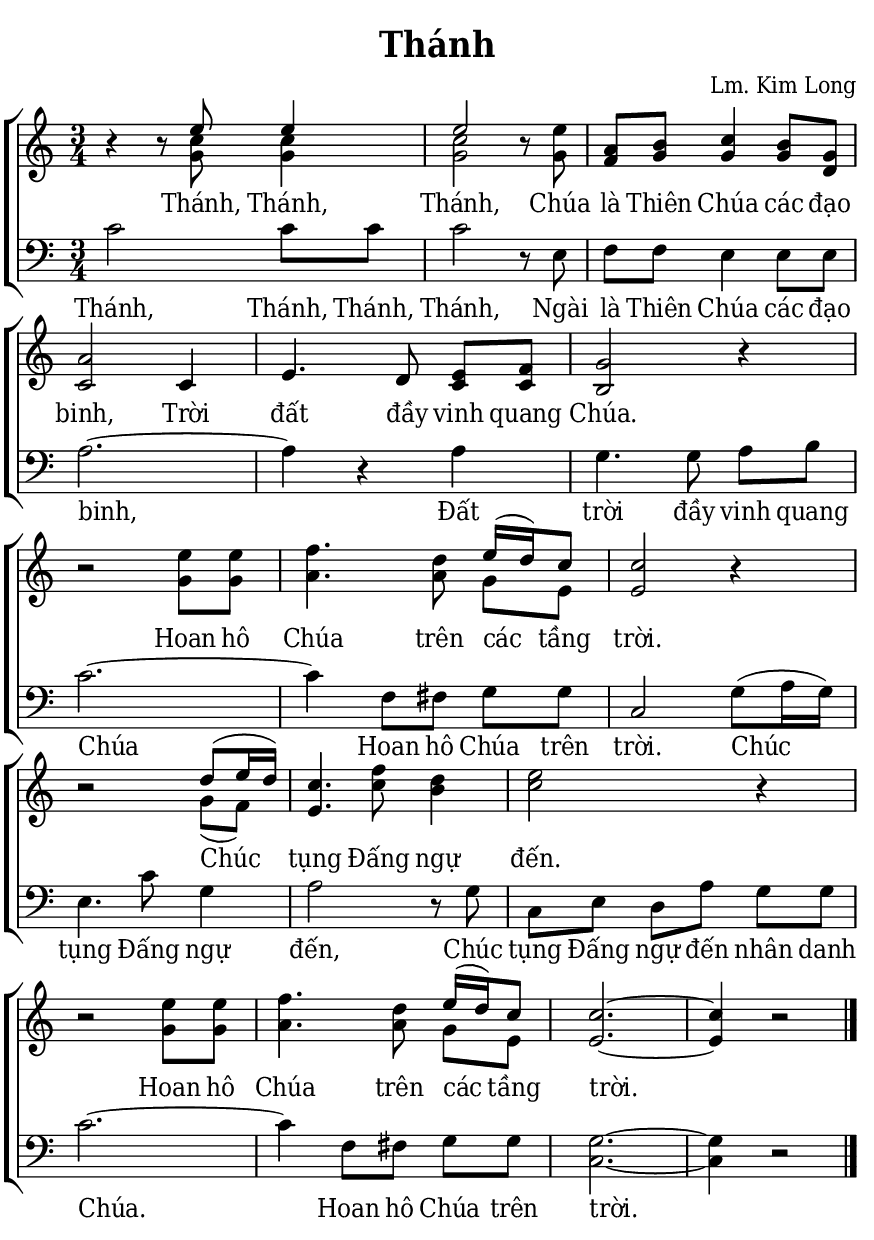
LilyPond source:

% Cài đặt chung
\version "2.22.1"
\include "english.ly"

\header {
  title = "Thánh"
  composer = "Lm. Kim Long"
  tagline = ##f
}

% Nhạc điệp khúc
nhacDiepKhucSop = \relative c'' {
  r4 r8 e e4 |
  e2 r8 e |
  a, b c4 b8 g |
  a2 c,4 |
  e4. d8 e f |
  g2 r4 |
  r2 e'8 e |
  f4. d8 e16 (d) c8 |
  c2 r4 |
  r2 d8 (e16 d) |
  c4. f8 d4 |
  e2 r4 |
  r2 e8 e |
  f4. d8 e16 (d) c8 |
  c2. ~ |
  c4 r2 \bar "|."
}

nhacDiepKhucAlto = \relative c'' {
  r4 r8 <c g> <c g>4 |
  <c g>2 r8 g |
  f g g4 g8 d |
  c2 c4 |
  e4. d8 c c |
  b2 r4 |
  r2 g'8 g |
  a4. a8 g [e] |
  e2 r4 |
  r2 g8 (f) |
  e4. c'8 b4 |
  c2 r4 |
  r2 g8 g |
  a4. a8 g [e] |
  e2. ~ |
  e4 r2
}

nhacDiepKhucBas = \relative c' {
  c2 c8 c |
  c2 r8 e, |
  f f e4 e8 e |
  a2. ~ |
  a4 r a |
  g4. g8 a b |
  c2. ~ |
  c4 f,8 fs g g |
  c,2 g'8 (a16 g) |
  e4. c'8 g4 |
  a2 r8 g |
  c, e d a' g g |
  c2. ~ |
  c4 f,8 fs g g |
  <g c,>2. ~ |
  <g c,>4 r2
}

% Lời điệp khúc
loiDiepKhucSop = \lyricmode {
  Thánh, Thánh, Thánh,
  Chúa là Thiên Chúa các đạo binh,
  Trời đất đầy vinh quang Chúa.
  Hoan hô Chúa trên các tầng trời.
  Chúc tụng Đấng ngự đến.
  Hoan hô Chúa trên các tầng trời.
}

loiDiepKhucBas = \lyricmode {
  Thánh, Thánh, Thánh, Thánh,
  Ngài là Thiên Chúa các đạo binh,
  Đất trời đầy vinh quang Chúa
  Hoan hô Chúa trên trời.
  Chúc tụng Đấng ngự đến,
  Chúc tụng Đấng ngự đến nhân danh Chúa.
  Hoan hô Chúa trên trời.
}

% Dàn trang
\paper {
  #(set-paper-size "a5")
  top-margin = 3\mm
  bottom-margin = 3\mm
  left-margin = 3\mm
  right-margin = 3\mm
  indent = #0
  #(define fonts
	 (make-pango-font-tree "Deja Vu Serif Condensed"
	 		       "Deja Vu Serif Condensed"
			       "Deja Vu Serif Condensed"
			       (/ 20 20)))
  print-page-number = ##f
  page-count = 1
}

TongNhip = {
  \key c \major \time 3/4
  \set Timing.beamExceptions = #'()
  \set Timing.baseMoment = #(ly:make-moment 1/4)
}

\score {
  \new ChoirStaff <<
    \new Staff \with {
      printPartCombineTexts = ##f
    }
    <<
      \clef treble
    \new Voice \TongNhip \partCombine 
      \nhacDiepKhucSop
      \nhacDiepKhucAlto
    \new NullVoice = beSop \nhacDiepKhucSop
    \new Lyrics \lyricsto beSop \loiDiepKhucSop
    >>
    \new Staff <<
        \clef bass
        \new Voice = beBas {
          \TongNhip \nhacDiepKhucBas
        }
        \new Lyrics \lyricsto beBas \loiDiepKhucBas
    >>
  >>
  \layout {
    \override Lyrics.LyricSpace.minimum-distance = #0.5
    \override Score.BarNumber.break-visibility = ##(#f #f #f)
    \override Score.SpacingSpanner.uniform-stretching = ##t
  }
}
